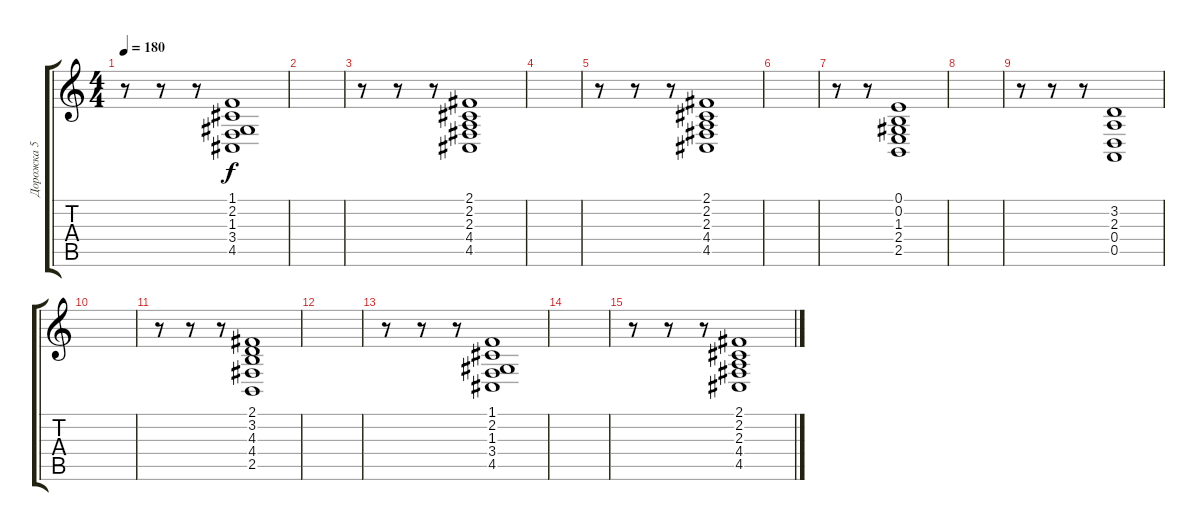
\track ("Дорожка 5" "Дорожка 5") {instrument pad2warm}
\staff {score tabs}
\tuning (E4 B3 G3 D3 A2 E2) {hide}
\ts (4 4)
\tempo 180
\clef g2
\ks c
r.8{dy f} r.8 r.8 (1.1 2.2 1.3 3.4 4.5).1 |
|
r.8 r.8 r.8 (2.1 2.2 2.3 4.4 4.5).1 |
|
r.8 r.8 r.8 (2.1 2.2 2.3 4.4 4.5).1 |
|
r.8 r.8 (0.1 0.2 1.3 2.4 2.5).1 |
|
r.8 r.8 r.8 (3.2 2.3 0.4 0.5).1 |
|
r.8 r.8 r.8 (2.1 3.2 4.3 4.4 2.5).1 |
|
r.8 r.8 r.8 (1.1 2.2 1.3 3.4 4.5).1 |
|
r.8 r.8 r.8 (2.1 2.2 2.3 4.4 4.5).1
